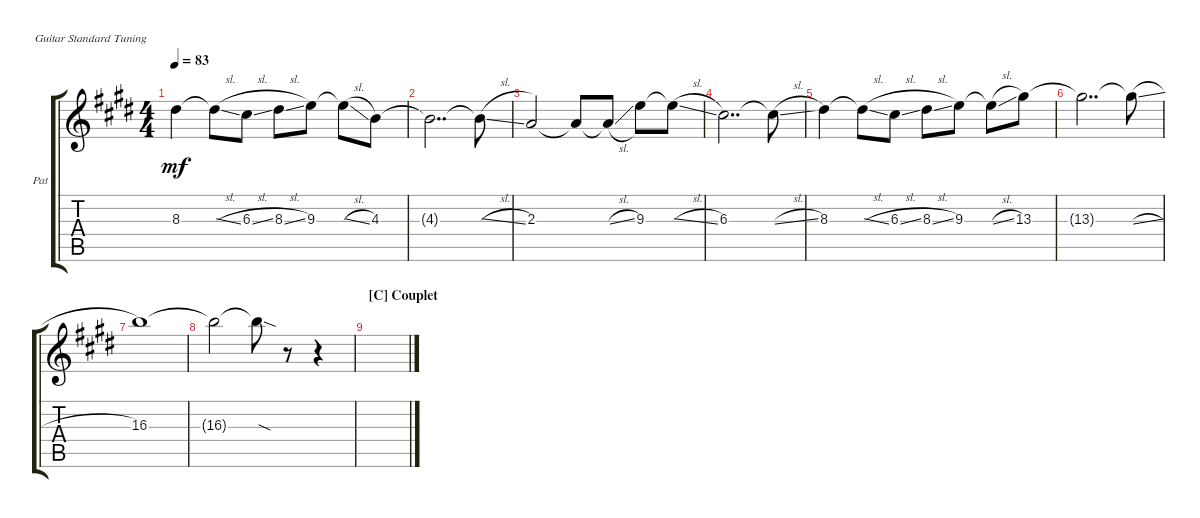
\defaultSystemsLayout 4
\bracketExtendMode groupsimilarinstruments
\firstSystemTrackNameOrientation horizontal
\otherSystemsTrackNameOrientation horizontal
\track ("Guitar III - Pat Smear" "Pat") {instrument overdrivenguitar}
\staff {score tabs}
\tuning (E4 B3 G3 D3 A2 E2)
\ts (4 4)
\tempo 83
\clef g2
\ks e
8.3.4{dy mf} 8.3{sl t}.8 6.3{sl}.8 8.3{sl}.8 9.3.8 9.3{sl t}.8 4.3.8 |
4.3{t}.2{dd} 4.3{sl t}.8 |
2.3.2 2.3{t}.8 2.3{sl t}.8 9.3.8 9.3{sl t}.8 |
6.3.2{dd} 6.3{sl t}.8 |
8.3.4 8.3{sl t}.8 6.3{sl}.8 8.3{sl}.8 9.3.8 9.3{sl t}.8 13.3.8 |
13.3{t}.2{dd} 13.3{sl t}.8 |
16.3.1 |
16.3{t}.2 16.3{sod t}.8 r.8 r.4 |
\section ("C" "Couplet")
